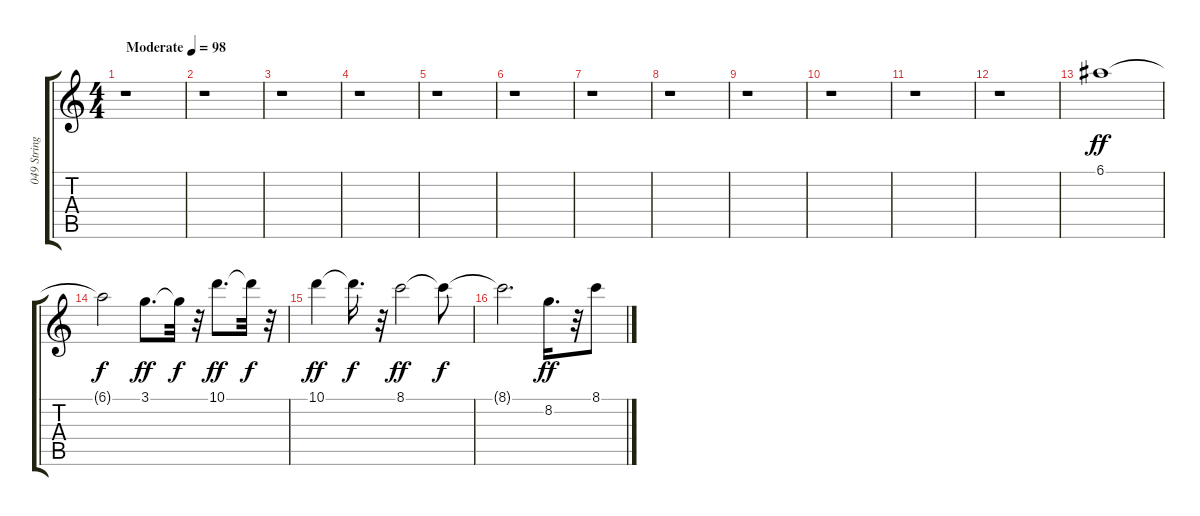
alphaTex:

\track ("049 String Lines                        " "049 String") {instrument acousticguitarsteel}
\staff {score tabs}
\tuning (E4 B3 G3 D3 A2 E2) {hide}
\ts (4 4)
\tempo (98 "Moderate")
\clef g2
\ks c
r.1{dy ff instrument acousticguitarsteel} |
r.1 |
r.1 |
r.1 |
r.1 |
r.1 |
r.1 |
r.1 |
r.1 |
r.1 |
r.1 |
r.1 |
6.1.1 |
6.1{t}.2{dy f} 3.1.8{d dy ff} 3.1{t}.32{dy f} r.32 10.1.8{d dy ff} 10.1{t}.32{dy f} r.32 |
10.1.4{dy ff} 10.1{t}.16{d dy f} r.32 8.1.2{dy ff} 8.1{t}.8{dy f} |
8.1{t}.2{d} 8.2.16{d dy ff} r.32 8.1.8
